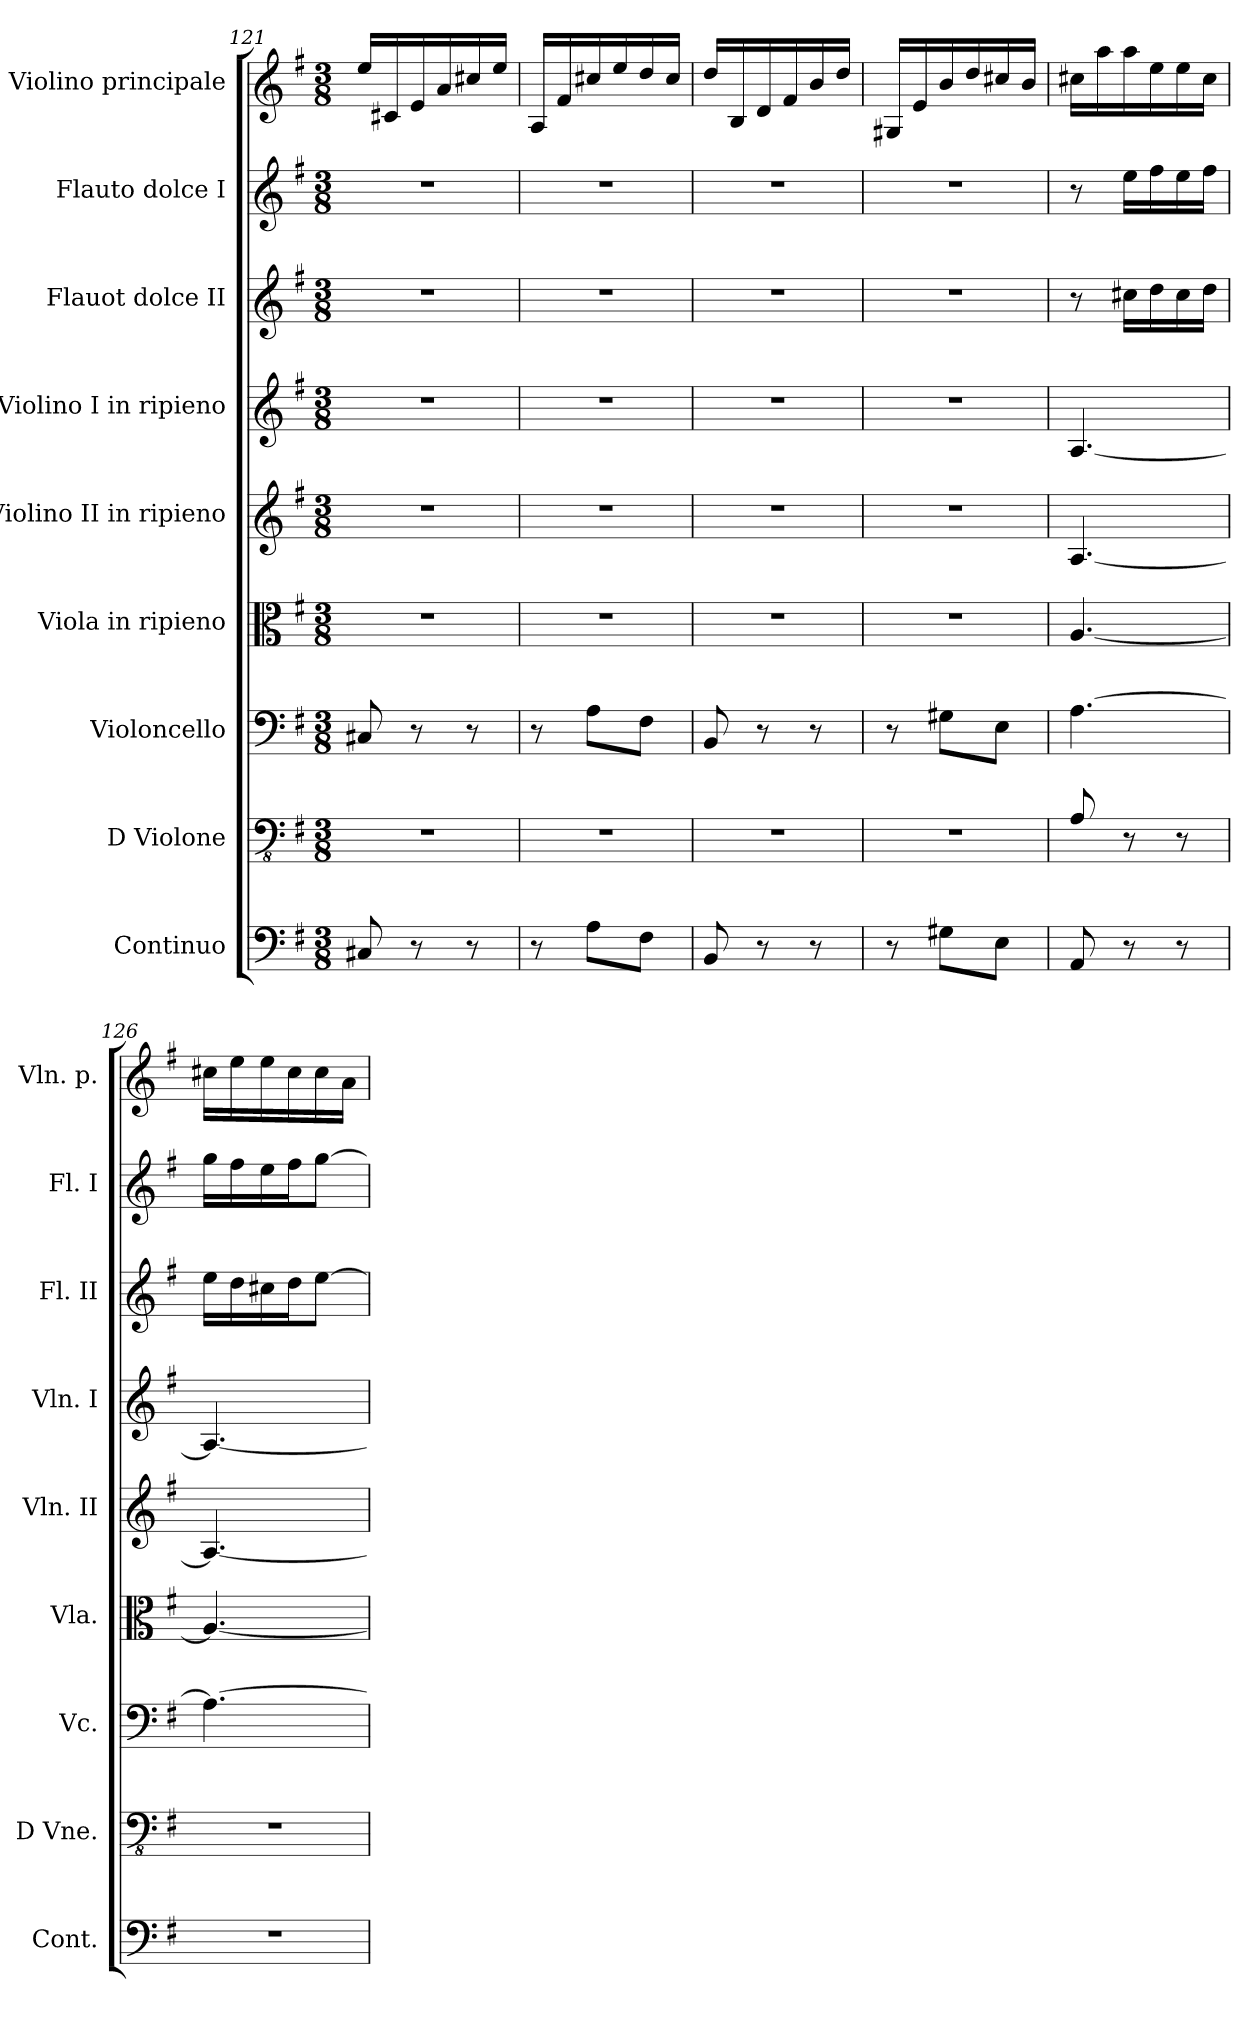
**kern	**kern	**kern	**kern	**kern	**kern	**kern	**kern	**kern
*part9	*part8	*part7	*part6	*part5	*part4	*part3	*part2	*part1
*staff9	*staff8	*staff7	*staff6	*staff5	*staff4	*staff3	*staff2	*staff1
*I"Continuo	*I"D Violone	*I"Violoncello	*I"Viola in ripieno	*I"Violino II in ripieno	*I"Violino I in ripieno	*I"Flauot dolce II	*I"Flauto dolce I	*I"Violino principale
*I'Cont.	*I'D Vne.	*I'Vc.	*I'Vla.	*I'Vln. II	*I'Vln. I	*I'Fl. II	*I'Fl. I	*I'Vln. p.
*clefF4	*clefFv4	*clefF4	*clefC3	*clefG2	*clefG2	*clefG2	*clefG2	*clefG2
*	*ITrd7c12	*	*	*	*	*	*	*
*k[f#]	*k[f#]	*k[f#]	*k[f#]	*k[f#]	*k[f#]	*k[f#]	*k[f#]	*k[f#]
*M3/8	*M3/8	*M3/8	*M3/8	*M3/8	*M3/8	*M3/8	*M3/8	*M3/8
=121	=121	=121	=121	=121	=121	=121	=121	=121
8C#X/	4.r	8C#X/	4.r	4.r	4.r	4.r	4.r	16ee/LL
.	.	.	.	.	.	.	.	16c#X/
8r	.	8r	.	.	.	.	.	16e/
.	.	.	.	.	.	.	.	16a/
8r	.	8r	.	.	.	.	.	16cc#X/
.	.	.	.	.	.	.	.	16ee/JJ
!!LO:PB:g=z
=122	=122	=122	=122	=122	=122	=122	=122	=122
8r	4.r	8r	4.r	4.r	4.r	4.r	4.r	16A/LL
.	.	.	.	.	.	.	.	16f#/
8A\L	.	8A\L	.	.	.	.	.	16cc#X/
.	.	.	.	.	.	.	.	16ee/
8F#\J	.	8F#\J	.	.	.	.	.	16dd/
.	.	.	.	.	.	.	.	16cc#/JJ
=123	=123	=123	=123	=123	=123	=123	=123	=123
8BB/	4.r	8BB/	4.r	4.r	4.r	4.r	4.r	16dd/LL
.	.	.	.	.	.	.	.	16B/
8r	.	8r	.	.	.	.	.	16d/
.	.	.	.	.	.	.	.	16f#/
8r	.	8r	.	.	.	.	.	16b/
.	.	.	.	.	.	.	.	16dd/JJ
=124	=124	=124	=124	=124	=124	=124	=124	=124
8r	4.r	8r	4.r	4.r	4.r	4.r	4.r	16G#X/LL
.	.	.	.	.	.	.	.	16e/
8G#X\L	.	8G#X\L	.	.	.	.	.	16b/
.	.	.	.	.	.	.	.	16dd/
8E\J	.	8E\J	.	.	.	.	.	16cc#X/
.	.	.	.	.	.	.	.	16b/JJ
=125	=125	=125	=125	=125	=125	=125	=125	=125
8AA/	8AAA/	[4.A\	[4.A/	[4.A/	[4.A/	8r	8r	16cc#X\LL
.	.	.	.	.	.	.	.	16aa\
8r	8r	.	.	.	.	16cc#X\LL	16ee\LL	16aa\
.	.	.	.	.	.	16dd\	16ff#\	16ee\
8r	8r	.	.	.	.	16cc#\	16ee\	16ee\
.	.	.	.	.	.	16dd\JJ	16ff#\JJ	16cc#\JJ
=126	=126	=126	=126	=126	=126	=126	=126	=126
4.r	4.r	4.A\_	4.A/_	4.A/_	4.A/_	16ee\LL	16gg\LL	16cc#X\LL
.	.	.	.	.	.	16dd\	16ff#\	16ee\
.	.	.	.	.	.	16cc#X\	16ee\	16ee\
.	.	.	.	.	.	16dd\J	16ff#\J	16cc#\
.	.	.	.	.	.	[8ee\J	[8gg\J	16cc#\
.	.	.	.	.	.	.	.	16a\JJ
=	=	=	=	=	=	=	=	=
*-	*-	*-	*-	*-	*-	*-	*-	*-
